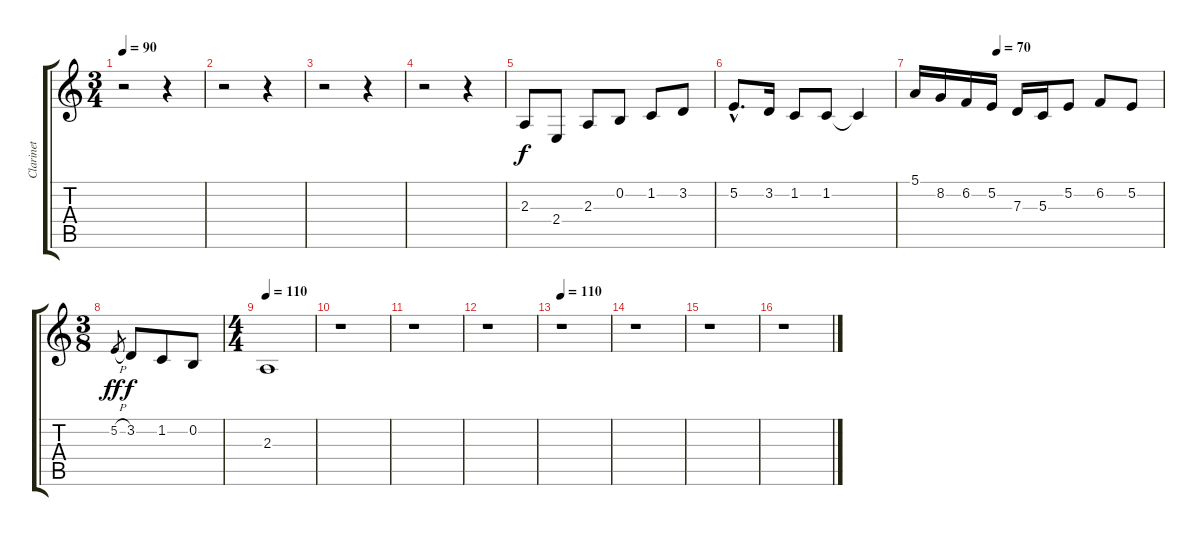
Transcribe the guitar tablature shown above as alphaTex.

\track ("Clarinet" "Clarinet") {instrument clarinet}
\staff {score tabs}
\tuning (E4 B3 G3 D3 A2 E2) {hide}
\ts (3 4)
\tempo 90
\clef g2
\ks c
r.2{dy f instrument clarinet} r.4 |
r.2 r.4 |
r.2 r.4 |
r.2 r.4 |
2.3.8 2.4.8 2.3.8 0.2.8 1.2.8 3.2.8 |
5.2{hac}.8{d} 3.2.16 1.2.8 1.2.8 1.2{t}.4 |
\tempo (70 0.3333333333333333)
5.1.16 8.2.16 6.2.16 5.2.16 7.3.16 5.3.16 5.2.8 6.2.8 5.2.8 |
\ts (3 8)
5.2{h}.8{gr dy ff} 3.2.8{dy f} 1.2.8 0.2.8 |
\ts (4 4)
\tempo 110
2.3.1{volume 0} |
r.1{volume 11} |
r.1 |
r.1 |
\tempo 110
r.1 |
r.1 |
r.1 |
r.1
